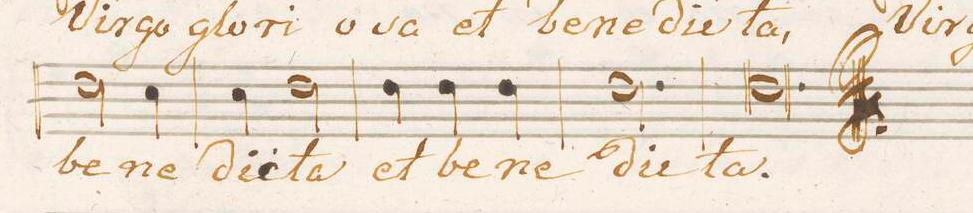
**kern	**text	**dynam
*I"Alto.	*	*
*clefC3	*	*
*k[]	*	*
*met(c|)	*	*
*M3/4	*	*
2e\	be-	.
4d\	-ne-	.
=74	=74	=74
4d\	-dic-	.
2e\	-ta	.
=75	=75	=75
4e\	et	.
4e\	be-	.
4e\	-ne-	.
=76	=76	=76
2.e\	-dic-	.
=77	=77	=77
0.e	-ta.	.
==	==	==
*-	*-	*-
